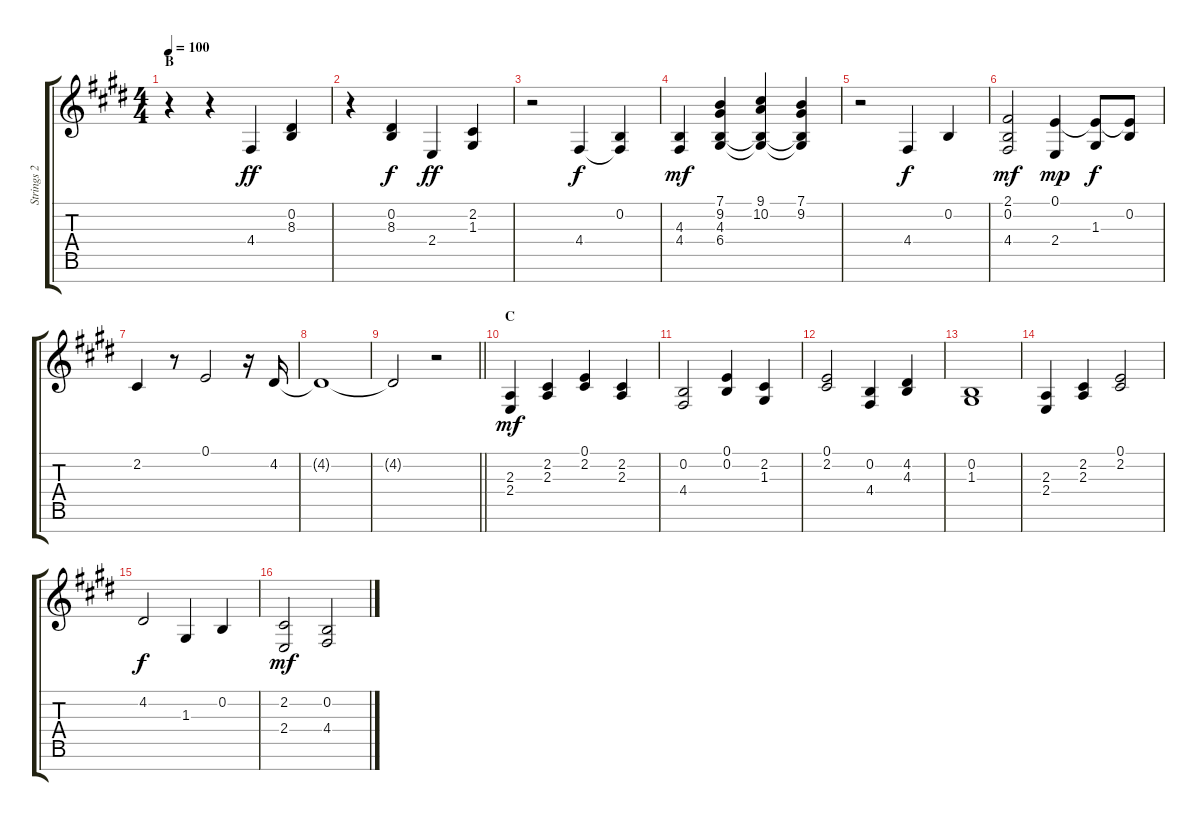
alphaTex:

\track ("Strings 2" "Strings 2") {instrument stringensemble2}
\staff {score tabs}
\tuning (E4 B3 G3 D3 A2 E2 B1) {hide}
\ts (4 4)
\section ("" "B")
\tempo 100
\clef g2
\ks e
r.4{dy f} r.4 4.4.4{dy ff} (0.2 8.3).4 |
r.4 (0.2 8.3).4{dy f} 2.4.4{dy ff} (2.2 1.3).4 |
r.2 4.4.4{dy f} (0.2 4.4{t}).4 |
(4.3 4.4).4{dy mf} (7.1 9.2 4.3 6.4).4 (9.1 10.2 4.3{t} 6.4{t}).4 (7.1 9.2 4.3{t} 6.4{t}).4 |
r.2 4.4.4{dy f} 0.2.4 |
(2.1 0.2 4.4).2{dy mf} (0.1 2.4).4{dy mp} (0.1{t} 1.3).8{dy f} (0.1{t} 0.2).8 |
2.2.4 r.8 0.1.2 r.16 4.2.16 |
4.2{t}.1 |
\barLineRight lightlight
4.2{t}.2 r.2 |
\section ("" "C")
(2.3 2.4).4{dy mf} (2.2 2.3).4 (0.1 2.2).4 (2.2 2.3).4 |
(0.2 4.4).2 (0.1 0.2).4 (2.2 1.3).4 |
(0.1 2.2).2 (0.2 4.4).4 (4.2 4.3).4 |
(0.2 1.3).1 |
(2.3 2.4).4 (2.2 2.3).4 (0.1 2.2).2 |
4.2.2{dy f} 1.3.4 0.2.4 |
(2.2 2.4).2{dy mf} (0.2 4.4).2
